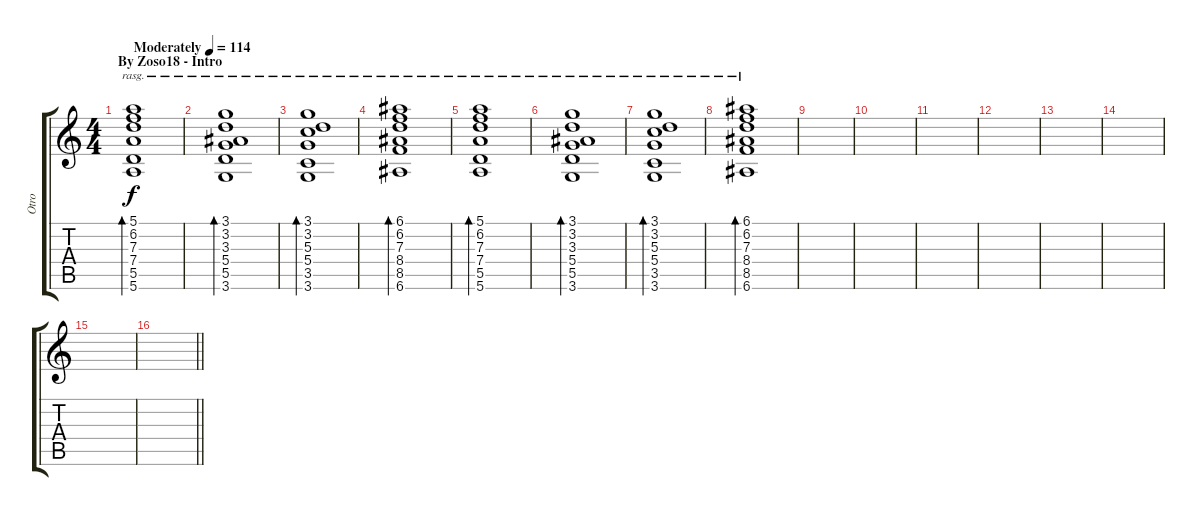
\track ("Otro" "Otro") {instrument electricguitarclean}
\staff {score tabs}
\tuning (E4 B3 G3 D3 A2 E2) {hide}
\ts (4 4)
\section ("" "By Zoso18 - Intro")
\tempo (114 "Moderately")
\clef g2
\ks c
(5.1 6.2 7.3 7.4 5.5 5.6).1{bd 120 rasg ii dy f instrument electricguitarclean} |
(3.1 3.2 3.3 5.4 5.5 3.6).1{bd 120 rasg ii} |
(3.1 3.2 5.3 5.4 3.5 3.6).1{bd 120 rasg ii} |
(6.1 6.2 7.3 8.4 8.5 6.6).1{bd 120 rasg ii} |
(5.1 6.2 7.3 7.4 5.5 5.6).1{bd 120 rasg ii} |
(3.1 3.2 3.3 5.4 5.5 3.6).1{bd 120 rasg ii} |
(3.1 3.2 5.3 5.4 3.5 3.6).1{bd 120 rasg ii} |
(6.1 6.2 7.3 8.4 8.5 6.6).1{bd 120 rasg ii} |
|
|
|
|
|
|
|
\barLineRight lightlight
